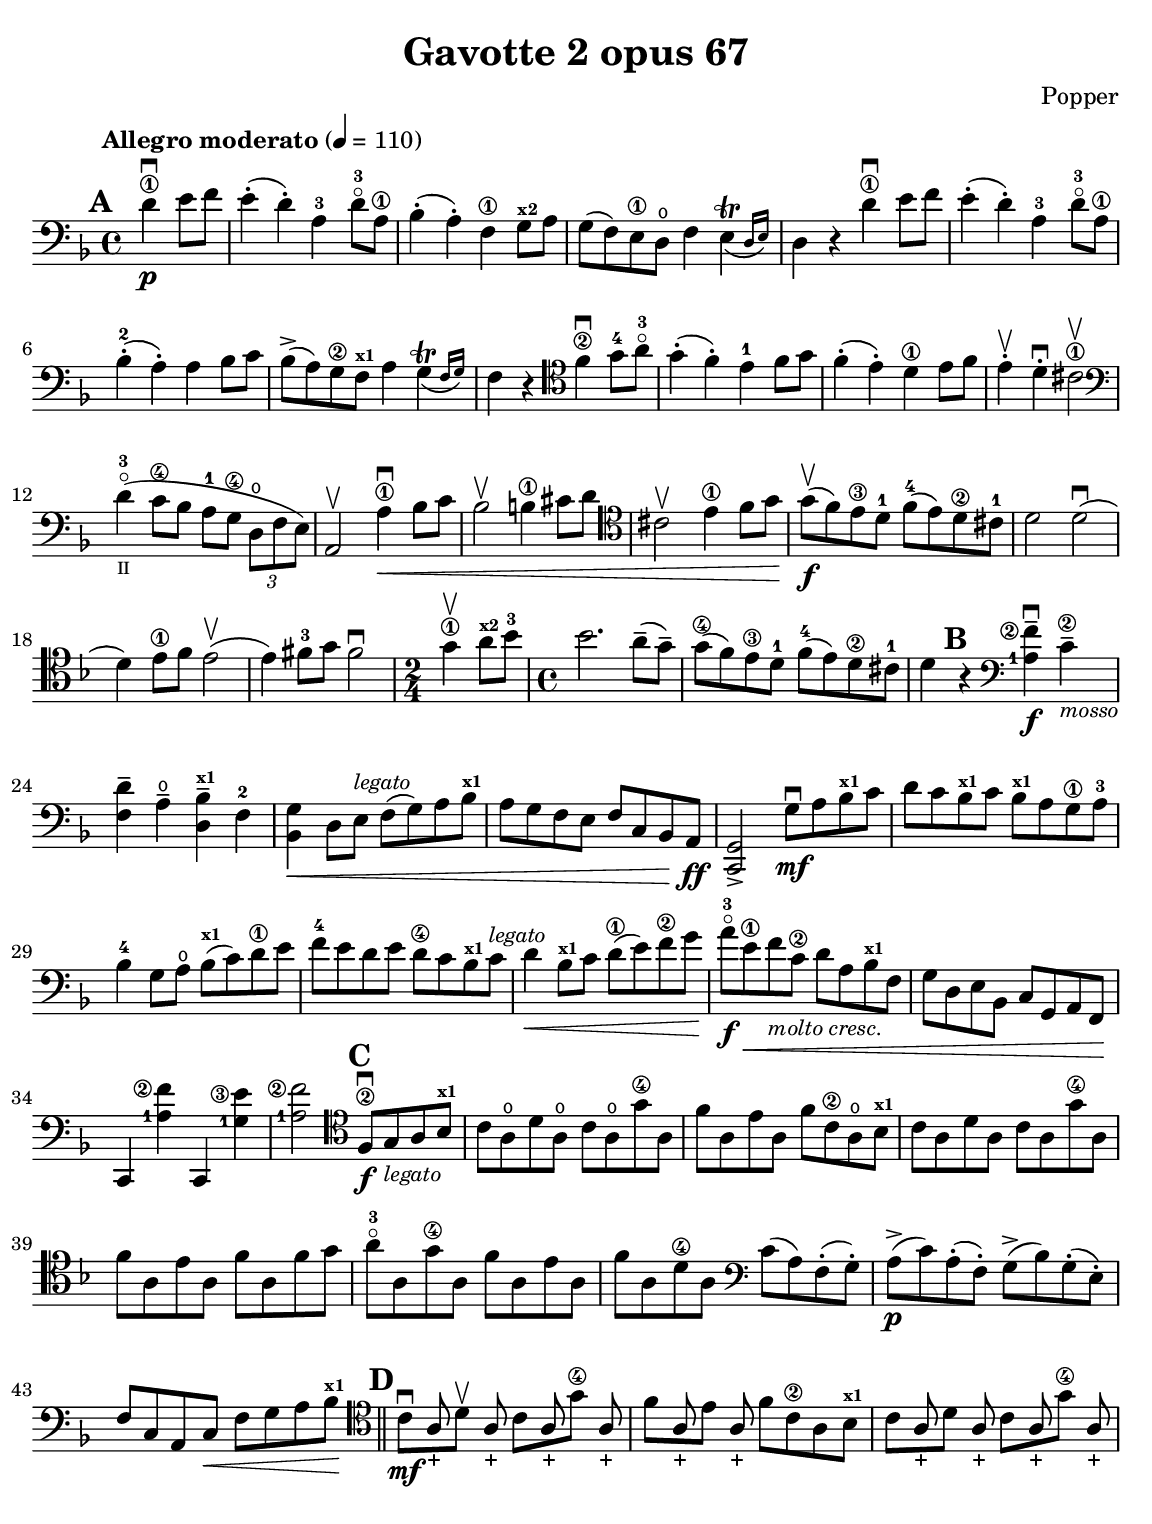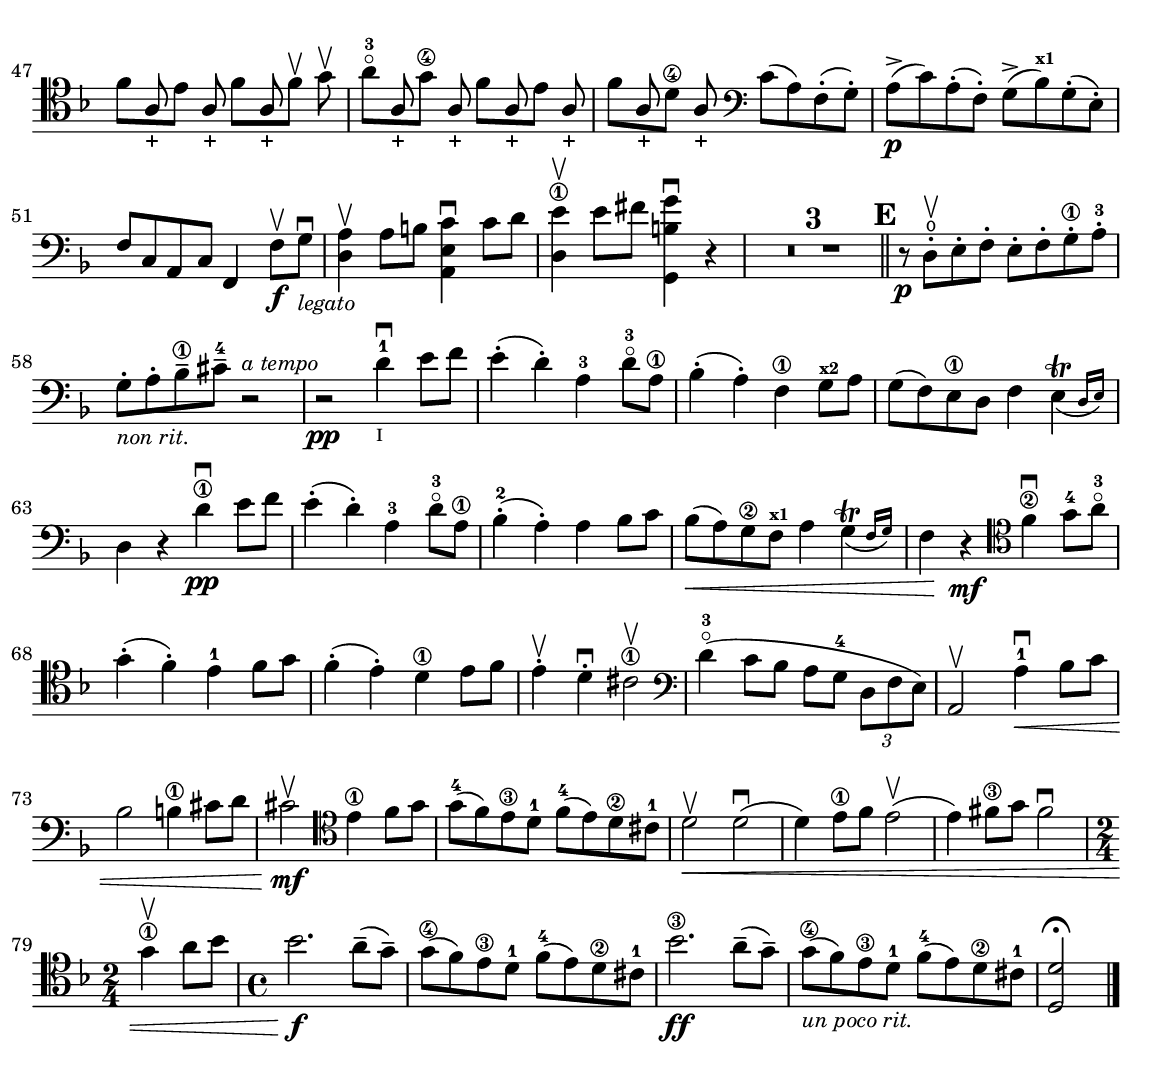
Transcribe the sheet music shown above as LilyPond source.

#(set-global-staff-size 21)

\version "2.18.2"

\header {
  title    = "Gavotte 2 opus 67"
  composer = "Popper"
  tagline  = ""
}

\language "italiano"

% iPad Pro 12.9

\paper {
  paper-width  = 195\mm
  paper-height = 260\mm
  indent = #0
  page-count = #2
  line-width = #184
  print-page-number = ##f
  ragged-last-bottom = ##t
  ragged-bottom = ##f
%  ragged-last = ##t
}

\score {
  \new Staff {
   \override Hairpin.to-barline = ##f
   \time 4/4
   \key fa \major
   \tempo "Allegro moderato" 4=110
   \clef "bass"
   \set fingeringOrientations = #'(left)

   \mark \default

   | \partial 2
     re'4\1\p\downbow mi'8 fa'8
   | mi'4-.( re'4-.) la4-3 re'8-3\flageolet la\1
   | sib4-.( la4-.) fa4\1 sol8^\markup{\bold\teeny x2} la8
   | sol8( fa8) mi8\1 re8\open fa4
     \afterGrace mi4\trill_( {re16 mi16)}
   | re4 r4 re'4\1\downbow mi'8 fa'8
   | mi'4-.( re'4-.) la4-3 re'8-3\flageolet la8\1
   | sib4-2-.( la4-.) la4 sib8 do'8
   | sib8->( la8) sol8\2 fa8^\markup{\bold\teeny x1} la4
     \afterGrace sol4\trill_( {fa16 sol16)}
   | fa4 r4
     \clef "tenor"
     fa'4\2\downbow sol'8-4 la'8-3\flageolet
   | sol'4-.( fa'4-.) mi'4-1 fa'8 sol'8
   | fa'4-.( mi'4-.) re'4\1 mi'8 fa'8
   | mi'4-.\upbow re'4-.\downbow dod'2\1\upbow
   | \clef "bass"
     re'4-3\flageolet_\markup{\teeny II}(
     do'8\4 sib8 la8-1 sol8\4 \tuplet 3/2 {re8\open fa8 mi8)}
   | la,2\upbow la4\1\downbow\< sib8 do'8
   | sib2\upbow si4\1 dod'8 re'8
   | \clef "tenor"
     dod'2\upbow mi'4\1 fa'8 sol'8\!
   | sol'8\upbow\f( fa'8) mi'8\3 re'8-1 fa'8-4( mi'8) re'8\2 dod'8-1
   | re'2 re'2\downbow(
   | re'4) mi'8\1 fa'8 mi'2\upbow(
   | mi'4) fad'8-3 sol'8 fad'2\downbow
   | \time 2/4
     sol'4\1\upbow la'8^\markup{\bold\teeny x2} sib'8-3
   | \time 4/4
     sib'2. la'8--( sol'8--)
   | sol'8\4( fa'8) mi'8\3 re'8-1 fa'8-4( mi'8) re'8\2 dod'8-1
   | re'4

     \mark \default

     r4
     \clef "bass"
     << <la-1>4\f <fa'\finger\markup{\circle 2}-->4\downbow >>
     do'4\2--_\markup{\small\italic "mosso"}
   | <<fa4 re'4-->> la4\open-- <<re4-- sib4^\markup{\bold\teeny x1}-->>
     fa4-2                                           % 24
   | << sib,4 sol4\< >> re8 mi8^\markup{\small\italic "legato"}
     fa8( sol8) la8 sib8^\markup{\bold\teeny x1}
   | la8 sol8 fa8 mi8 fa8 do8 sib,8 la,8\!\ff
   | << do,2 sol,2-> >> sol8\mf\downbow la8
     sib8^\markup{\bold\teeny x1} do'8
   | re'8 do'8 sib8^\markup{\bold\teeny x1} do'8
     sib8^\markup{\bold\teeny x1} la8 sol8\1 la8-3
   | sib4-4 sol8 la8\open sib8(^\markup{\bold\teeny x1} do'8) re'8\1 mi'8
   | fa'8-4 mi'8 re'8 mi'8 re'8\4 do'8 sib8^\markup{\bold\teeny x1}
     do'8^\markup{\small\italic "legato"}
   | re'4\< sib8^\markup{\bold\teeny x1} do'8 re'8\1( mi'8) fa'8\2 sol'8\!
   | la'8-3\flageolet\f mi'8\1\<
     fa'8_\markup{\small\italic "molto cresc."} do'8\2 re'8 la8
     sib8^\markup{\bold\teeny x1} fa8
   | sol8 re8 mi8 sib,8 do8 sol,8 la,8 fa,8\!
   | do,4 << <la-1>4 <fa'\finger\markup{\circle 2}>4>>
     do,4 << <sol-1>4 <mi'\finger\markup{\circle 3}>4>>
   | << <la-1>2 <fa'\finger\markup{\circle2}>2 >>

     \mark \default

     \clef "tenor"
     fa8\2\f\downbow
     sol8_\markup{\small\italic "legato"} la8 sib8^\markup{\bold\teeny x1}
   | do'8 la8\open re'8 la8\open do'8 la8\open sol'8\4 la8
   | fa'8 la8 mi'8 la8 fa'8 do'8\2 la8\open sib8^\markup{\bold\teeny x1}
   | do'8 la8 re'8 la8 do'8 la8 sol'8\4 la8
   | fa'8 la8 mi'8 la8 fa'8 la8 fa'8 sol'8
   | la'8-3\flageolet la8 sol'8\4 la8  fa'8 la8 mi'8 la8
   | fa'8 la8 re'8\4 la8
     \clef "bass"
     do'8( la8) fa8-.( sol8-.)
     la8\p->( do'8) la8-.( fa8-.) sol8->( sib8) sol8-.( mi8-.)
   | fa8 do8 la,8 do8\< fa8 sol8 la8 sib^\markup{\bold\teeny x1}\!

     \bar "||"

     \mark \default

     \clef "tenor"
     <<{\set fingeringOrientations = #'(left)
        \stemDown do'8\mf\downbow[ s8 re'8\upbow] s8 do'8[ s8 sol'8\4]}\\
       {\stemUp s8 la8-+ s8 la8-+ s8 la8-+ s8 la8-+}>>
   | <<{\set fingeringOrientations = #'(left)
        \stemDown fa'8[ s8 mi'8] s8}\\
       {\stemUp s8 la8-+ s8 la8-+}>>
     fa'8 do'8\2 la8 sib8^\markup{\bold\teeny x1}
   | <<{\set fingeringOrientations = #'(left)
        \stemDown do'8[ s8 re'8] s8 do'8[ s8 sol'8\4] s8}\\
       {\stemUp s8 la8-+ s8 la8-+ s8 la8-+ s8 la8-+}>>
   | <<{\stemDown fa'8[ s8 mi'8] s8 fa'8[ s8 fa'8\upbow] sol'8\upbow}\\
       {\stemUp s8 la8-+ s8 la8-+ s8 la8-+ s8 s8}>>
   | <<{\stemDown la'8-3\flageolet[ s8 sol'8\4] s8 fa'8[ s8 mi'8] s8}\\
       {\stemUp s8 la8-+ s8 la8-+ s8 la8-+ s8 la8-+}>>
   | <<{\stemDown fa'8[ s8 re'8\4] s8}\\{\stemUp s8 la8-+ s8 la8-+}>>
     \clef "bass"
     do'8( la8) fa8-.( sol8-.)
   | la8\p->( do'8) la8-.( fa8-.) sol8->( sib^\markup{\bold\teeny x1})
     sol8-.( mi8-.)
   | fa8 do8 la,8 do8 fa,4
     fa8\f\upbow sol8\downbow_\markup{\small\italic "legato"}
   | <<re4 la4\upbow>> la8 si8 <<la,4 mi4 do'4\downbow>> do'8 re'8
   | <<re4 mi'4\1\upbow>> mi'8 fad'8 <<sol,4 si4 sol'4\downbow>> r4
   | \compressFullBarRests
     R1*3

   \mark \default

   \bar "||"

   | r8\p re8-.\open \upbow mi8-. fa8-. mi8-. fa8-. sol8-.\1 la8-.-3
   | sol8-._\markup{\small\italic "non rit."} la8-. sib8\1--
     dod'8-4-- r2^\markup{\small\italic "a tempo"}
   | r2\pp re'4-1\downbow_\markup{\teeny I} mi'8 fa'8
   | mi'4-.( re'4-.) la4-3 re'8-3\flageolet la8\1
   | sib4-.( la4-.) fa4\1 sol8^\markup{\bold\teeny x2} la8
   | sol8( fa8) mi8\1 re8 fa4 \afterGrace mi4\trill_( {re16 mi16)}
   | re4 r4 re'4\1\pp\downbow mi'8 fa'8
   | mi'4-.( re'4-.) la4-3 re'8-3\flageolet la8\1
   | sib4-.(-2 la4-.) la4 sib8 do'8
   | sib8(\< la8) sol8\2 fa8^\markup{\bold\teeny x1} la4
     \afterGrace sol4\trill_( {fa16 sol16)}
   | fa4\! r4\mf
     \clef "tenor"
     fa'4\2\downbow sol'8-4 la'8-3\flageolet
   | sol'4-.( fa'4-.) mi'4-1 fa'8 sol'8
   | fa'4-.( mi'4-.) re'4\1 mi'8 fa'8
   | mi'4-.\upbow re'4-.\downbow dod'2\1\upbow
   | \clef "bass"
     re'4-3\flageolet( do'8 sib8 la8 sol8-4 \tuplet 3/2 {re8 fa8 mi8)}
   | la,2\upbow la4-1\downbow\< sib8 do'8
   | sib2 si4\1 dod'8 re'8
   | dod'2\!\mf\upbow
     \clef "tenor"
     mi'4\1 fa'8 sol'8
   | sol'8(-4 fa'8) mi'8\3 re'8-1 fa'8(-4 mi'8) re'8\2 dod'8-1
   | re'2\upbow\< re'2\downbow(
   | re'4) mi'8\1 fa'8 mi'2\upbow(
   | mi'4) fad'8\3 sol'8 fad'2\downbow
   | \clef "tenor"
     \time 2/4
     sol'4\1\upbow la'8 sib'8
   | \time 4/4
     sib'2.\!\f la'8--( sol'8--)
   | sol'8\4( fa'8) mi'8\3 re'8-1 fa'8(-4 mi'8) re'8\2 dod'8-1
   | sib'2.\3\ff la'8--( sol'8--)
   | sol'8\4(_\markup{\small\italic "un poco rit."}
     fa'8) mi'8\3 re'8-1 fa'8(-4 mi'8) re'8\2 dod'8-1
   | << re2 re'2\fermata >>

   \bar "|."
 }
}
